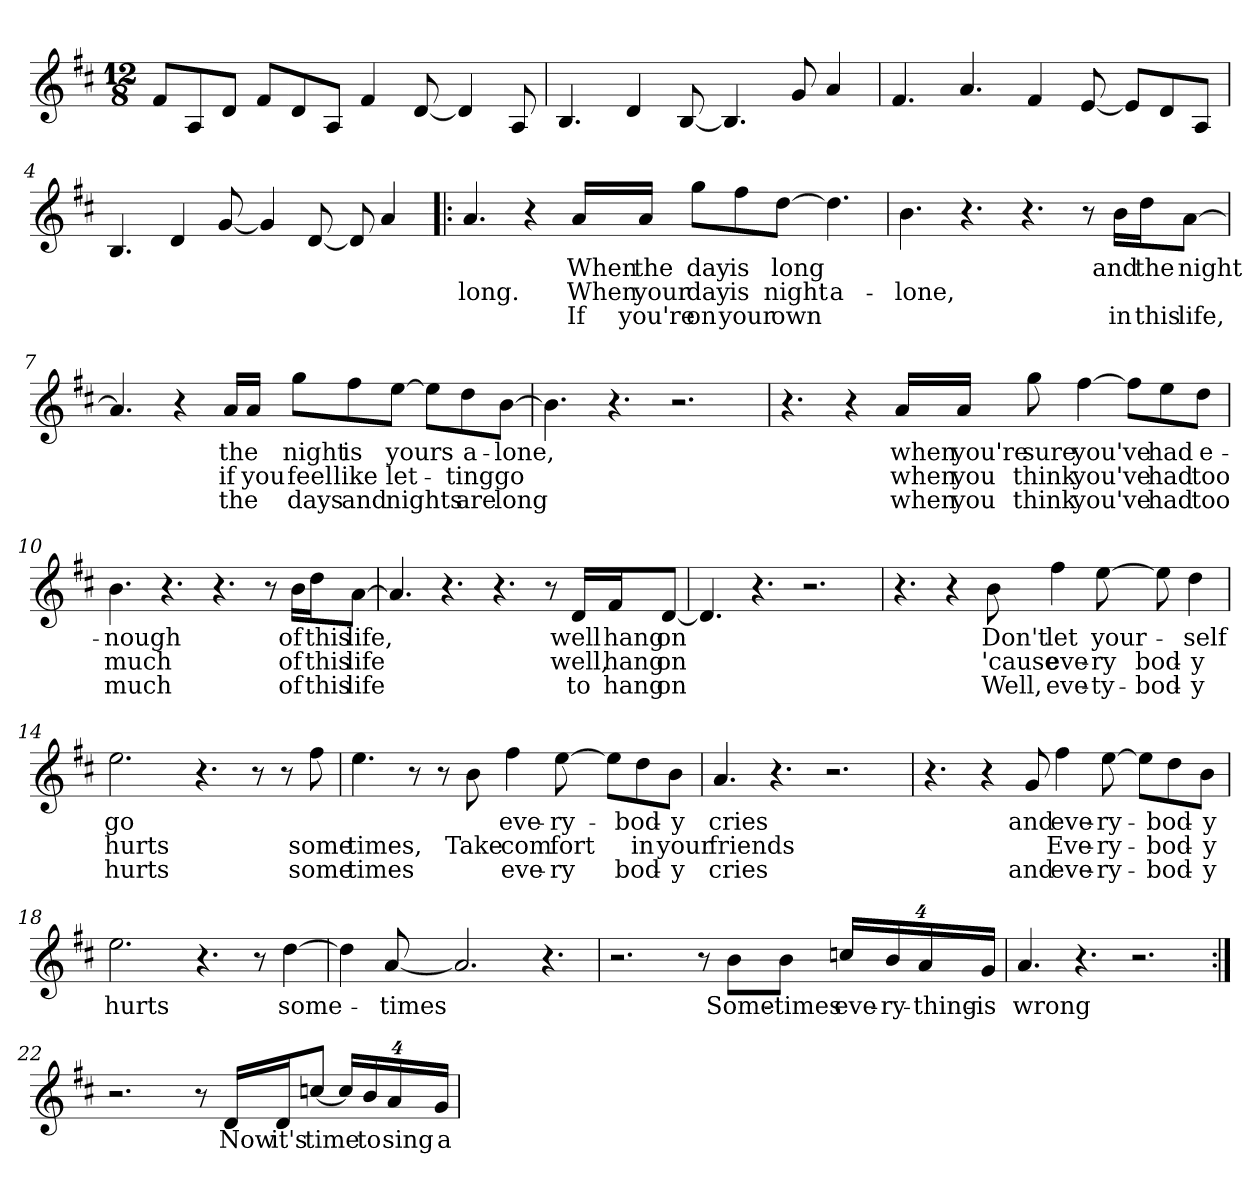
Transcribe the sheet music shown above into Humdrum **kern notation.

**kern	**text	**text	**text
*part1	*part1	*part1	*part1
*staff1	*staff1	*staff1	*staff1
*clefG2	*	*	*
*k[f#c#]	*	*	*
*D:	*	*	*
*M12/8	*	*	*
=1	=1	=1	=1
8f#/L	.	.	.
8A/	.	.	.
8d/J	.	.	.
8f#/L	.	.	.
8d/	.	.	.
8A/J	.	.	.
4f#/	.	.	.
[8d/	.	.	.
4d/]	.	.	.
8A/	.	.	.
=2	=2	=2	=2
4.B/	.	.	.
4d/	.	.	.
[8B/	.	.	.
4.B/]	.	.	.
8g/	.	.	.
4a/	.	.	.
=3	=3	=3	=3
4.f#/	.	.	.
4.a/	.	.	.
4f#/	.	.	.
[8e/	.	.	.
8e/L]	.	.	.
8d/	.	.	.
8A/J	.	.	.
=4	=4	=4	=4
4.B/	.	.	.
4d/	.	.	.
[8g/	.	.	.
4g/]	.	.	.
[8d/	.	.	.
8d/]	.	.	.
4a/	.	.	.
!!LO:LB:g=z
=5!|:	=5!|:	=5!|:	=5!|:
4.a/	.	-long.	.
4r	.	.	.
16a/L	-When	-When	-If
16a/J	-the	-your	-you're
8gg\L	-day	-day	-on
8ff#\	-is	-is	-your
[8dd\J	-long	-night	-own
4.dd\]	.	-a-	.
=6	=6	=6	=6
4.b\	.	-lone,	.
4.r	.	.	.
4.r	.	.	.
8r	.	.	.
16b\L	-and	.	-in
16dd\	-the	.	-this
[8a/J	-night	.	-life,
=7	=7	=7	=7
4.a/]	.	.	.
4r	.	.	.
16a/L	-the	-if	-the
16a/J	.	-you	.
8gg\L	-night	-feel	-days
8ff#\	-is	-like	-and
[8ee\J	-yours	-let-	-nights
8ee\L]	.	.	.
8dd\	-a-	-ting	-are
[8b\J	-lone,	-go	-long
=8	=8	=8	=8
4.b\]	.	.	.
4.r	.	.	.
2.r	.	.	.
!!LO:LB:g=z
=9	=9	=9	=9
4.r	.	.	.
4r	.	.	.
16a/L	-when	-when	-when
16a/J	-you're	-you	-you
8gg\	-sure	-think	-think
[4ff#\	-you've	-you've	-you've
8ff#\L]	.	.	.
8ee\	-had	-had	-had
8dd\J	-e-	-too	-too
=10	=10	=10	=10
4.b\	-nough	-much	-much
4.r	.	.	.
4.r	.	.	.
8r	.	.	.
16b\L	-of	-of	-of
16dd\	-this	-this	-this
[8a/J	-life,	-life	-life
=11	=11	=11	=11
4.a/]	.	.	.
4.r	.	.	.
4.r	.	.	.
8r	.	.	.
16d/L	-well	-well,	-to
16f#/	-hang	-hang	-hang
[8d/J	-on	-on	-on
=12	=12	=12	=12
4.d/]	.	.	.
4.r	.	.	.
2.r	.	.	.
!!LO:LB:g=z
=13	=13	=13	=13
4.r	.	.	.
4r	.	.	.
8b\	-Don't	-'cause	-Well,
4ff#\	-let	-eve-	-eve-
[8ee\	-your-	-ry	-ty-
8ee\]	.	-bod-	-bod-
4dd\	-self	-y	-y
=14	=14	=14	=14
2.ee\	-go	-hurts	-hurts
4.r	.	.	.
8r	.	.	.
8r	.	.	.
8ff#\	.	-some	-some
=15	=15	=15	=15
4.ee\	.	-times,	-times
8r	.	.	.
8r	.	.	.
8b\	.	-Take	.
4ff#\	-eve-	-com	-eve-
[8ee\	-ry-	-fort	-ry
8ee\L]	.	.	.
8dd\	-bod-	-in	-bod-
8b\J	-y	-your	-y
=16	=16	=16	=16
4.a/	-cries	-friends	-cries
4.r	.	.	.
2.r	.	.	.
!!LO:LB:g=z
=17	=17	=17	=17
4.r	.	.	.
4r	.	.	.
8g/	-and	.	-and
4ff#\	-eve-	-Eve-	-eve-
[8ee\	-ry-	-ry-	-ry-
8ee\L]	.	.	.
8dd\	-bod-	-bod-	-bod-
8b\J	-y	-y	-y
=18	=18	=18	=18
2.ee\	-hurts	.	.
4.r	.	.	.
8r	.	.	.
[4dd\	-some-	.	.
=19	=19	=19	=19
4dd\]	.	.	.
[8a/	-times	.	.
2.a/]	.	.	.
4.r	.	.	.
=20	=20	=20	=20
2.r	.	.	.
8r	.	.	.
8b\L	-Some-	.	.
8b\J	-times	.	.
*Xbrackettup	*	*	*
32%3ccn/L	-eve-	.	.
32%3b/	-ry-	.	.
32%3a/	-thing-	.	.
32%3g/J	-is	.	.
!!LO:LB:g=z
=21	=21	=21	=21
4.a/	-wrong	.	.
4.r	.	.	.
2.r	.	.	.
=22:|!	=22:|!	=22:|!	=22:|!
2.r	.	.	.
8r	.	.	.
16d/L	-Now	.	.
16d/	-it's	.	.
[8ccn\J	-time	.	.
32%3cc/L]	.	.	.
32%3b/	-to	.	.
32%3a/	-sing	.	.
32%3g/J	-a-	.	.
=	=	=	=
*-	*-	*-	*-
